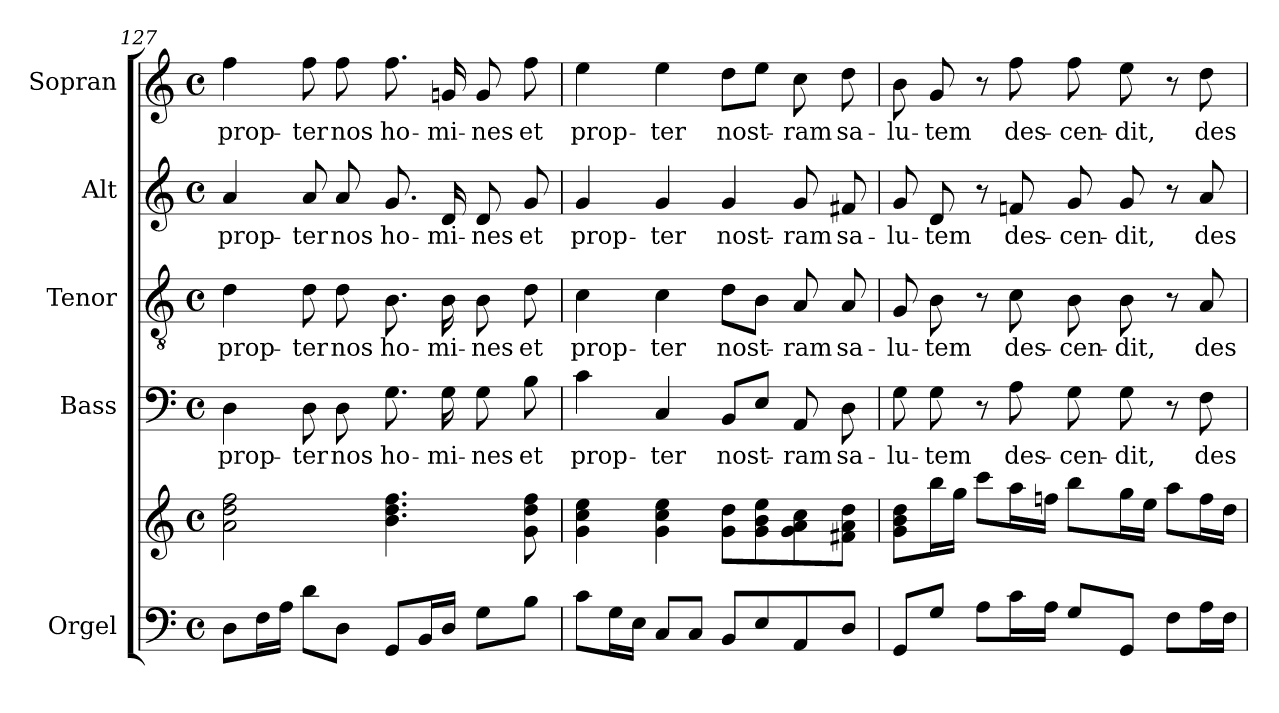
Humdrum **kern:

**kern	**kern	**kern	**text	**kern	**text	**kern	**text	**kern	**text
*part5	*part5	*part4	*part4	*part3	*part3	*part2	*part2	*part1	*part1
*staff6	*staff5	*staff4	*staff4	*staff3	*staff3	*staff2	*staff2	*staff1	*staff1
*I"Orgel	*	*I"Bass	*	*I"Tenor	*	*I"Alt	*	*I"Sopran	*
*	*	*I'B.	*	*I'T.	*	*I'A.	*	*I'S.	*
*clefF4	*clefG2	*clefF4	*	*clefGv2	*	*clefG2	*	*clefG2	*
*k[]	*k[]	*k[]	*	*k[]	*	*k[]	*	*k[]	*
*C:	*C:	*C:	*	*C:	*	*C:	*	*C:	*
*M4/4	*M4/4	*M4/4	*	*M4/4	*	*M4/4	*	*M4/4	*
*met(c)	*met(c)	*met(c)	*	*met(c)	*	*met(c)	*	*met(c)	*
=127	=127	=127	=127	=127	=127	=127	=127	=127	=127
!	!	!	!LO:LY:b	!	!LO:LY:b	!	!LO:LY:b	!	!LO:LY:b
8D\L	2a\ 2dd\ 2ff\	4D\	prop-	4d\	prop-	4a/	prop-	4ff\	prop-
16F\L	.	.	.	.	.	.	.	.	.
16A\JJ	.	.	.	.	.	.	.	.	.
!	!	!	!LO:LY:b	!	!LO:LY:b	!	!LO:LY:b	!	!LO:LY:b
8d\L	.	8D\	-ter	8d\	-ter	8a/	-ter	8ff\	-ter
!	!	!	!LO:LY:b	!	!LO:LY:b	!	!LO:LY:b	!	!LO:LY:b
8D\J	.	8D\	nos	8d\	nos	8a/	nos	8ff\	nos
!	!	!	!LO:LY:b	!	!LO:LY:b	!	!LO:LY:b	!	!LO:LY:b
8GG/L	4.b\ 4.dd\ 4.ff\	8.G\	ho-	8.B\	ho-	8.g/	ho-	8.ff\	ho-
16BB/L	.	.	.	.	.	.	.	.	.
!	!	!	!LO:LY:b	!	!LO:LY:b	!	!LO:LY:b	!	!LO:LY:b
16D/JJ	.	16G\	-mi-	16B\	-mi-	16d/	-mi-	16gn/	-mi-
!	!	!	!LO:LY:b	!	!LO:LY:b	!	!LO:LY:b	!	!LO:LY:b
8G\L	.	8G\	-nes	8B\	-nes	8d/	-nes	8g/	-nes
!	!	!	!LO:LY:b	!	!LO:LY:b	!	!LO:LY:b	!	!LO:LY:b
8B\J	8g\ 8dd\ 8ff\	8B\	et	8d\	et	8g/	et	8ff\	et
!!LO:PB:g=z
=128	=128	=128	=128	=128	=128	=128	=128	=128	=128
!	!	!	!LO:LY:b	!	!LO:LY:b	!	!LO:LY:b	!	!LO:LY:b
8c\L	4g\ 4cc\ 4ee\	4c\	prop-	4c\	prop-	4g/	prop-	4ee\	prop-
16G\L	.	.	.	.	.	.	.	.	.
16E\JJ	.	.	.	.	.	.	.	.	.
!	!	!	!LO:LY:b	!	!LO:LY:b	!	!LO:LY:b	!	!LO:LY:b
8C/L	4g\ 4cc\ 4ee\	4C/	-ter	4c\	-ter	4g/	-ter	4ee\	-ter
8C/J	.	.	.	.	.	.	.	.	.
!	!	!	!LO:LY:b	!	!LO:LY:b	!	!LO:LY:b	!	!LO:LY:b
8BB/L	8g\ 8dd\L	8BB/L	nost-	8d\L	nost-	4g/	nost-	8dd\L	nost-
8E/	8g\ 8b\ 8ee\	8E/J	.	8B\J	.	.	.	8ee\J	.
!	!	!	!LO:LY:b	!	!LO:LY:b	!	!LO:LY:b	!	!LO:LY:b
8AA/	8g\ 8a\ 8cc\	8AA/	-ram	8A/	-ram	8g/	-ram	8cc\	-ram
!	!	!	!LO:LY:b	!	!LO:LY:b	!	!LO:LY:b	!	!LO:LY:b
8D/J	8f#X\ 8a\ 8dd\J	8D\	sa-	8A/	sa-	8f#X/	sa-	8dd\	sa-
=129	=129	=129	=129	=129	=129	=129	=129	=129	=129
!	!	!	!LO:LY:b	!	!LO:LY:b	!	!LO:LY:b	!	!LO:LY:b
8GG/L	8g\ 8b\ 8dd\L	8G\	-lu-	8G/	-lu-	8g/	-lu-	8b\	-lu-
!	!	!	!LO:LY:b	!	!LO:LY:b	!	!LO:LY:b	!	!LO:LY:b
8G/J	16bb\L	8G\	-tem	8B\	-tem	8d/	-tem	8g/	-tem
.	16gg\JJ	.	.	.	.	.	.	.	.
8A\L	8ccc\L	8r	.	8r	.	8r	.	8r	.
!	!	!	!LO:LY:b	!	!LO:LY:b	!	!LO:LY:b	!	!LO:LY:b
16c\L	16aa\L	8A\	des-	8c\	des-	8fn/	des-	8ff\	des-
16A\JJ	16ffn\JJ	.	.	.	.	.	.	.	.
!	!	!	!LO:LY:b	!	!LO:LY:b	!	!LO:LY:b	!	!LO:LY:b
8G/L	8bb\L	8G\	-cen-	8B\	-cen-	8g/	-cen-	8ff\	-cen-
!	!	!	!LO:LY:b	!	!LO:LY:b	!	!LO:LY:b	!	!LO:LY:b
8GG/J	16gg\L	8G\	-dit,	8B\	-dit,	8g/	-dit,	8ee\	-dit,
.	16ee\JJ	.	.	.	.	.	.	.	.
8F\L	8aa\L	8r	.	8r	.	8r	.	8r	.
!	!	!	!LO:LY:b	!	!LO:LY:b	!	!LO:LY:b	!	!LO:LY:b
16A\L	16ff\L	8F\	des-	8A/	des-	8a/	des-	8dd\	des-
16F\JJ	16dd\JJ	.	.	.	.	.	.	.	.
=	=	=	=	=	=	=	=	=	=
*-	*-	*-	*-	*-	*-	*-	*-	*-	*-
